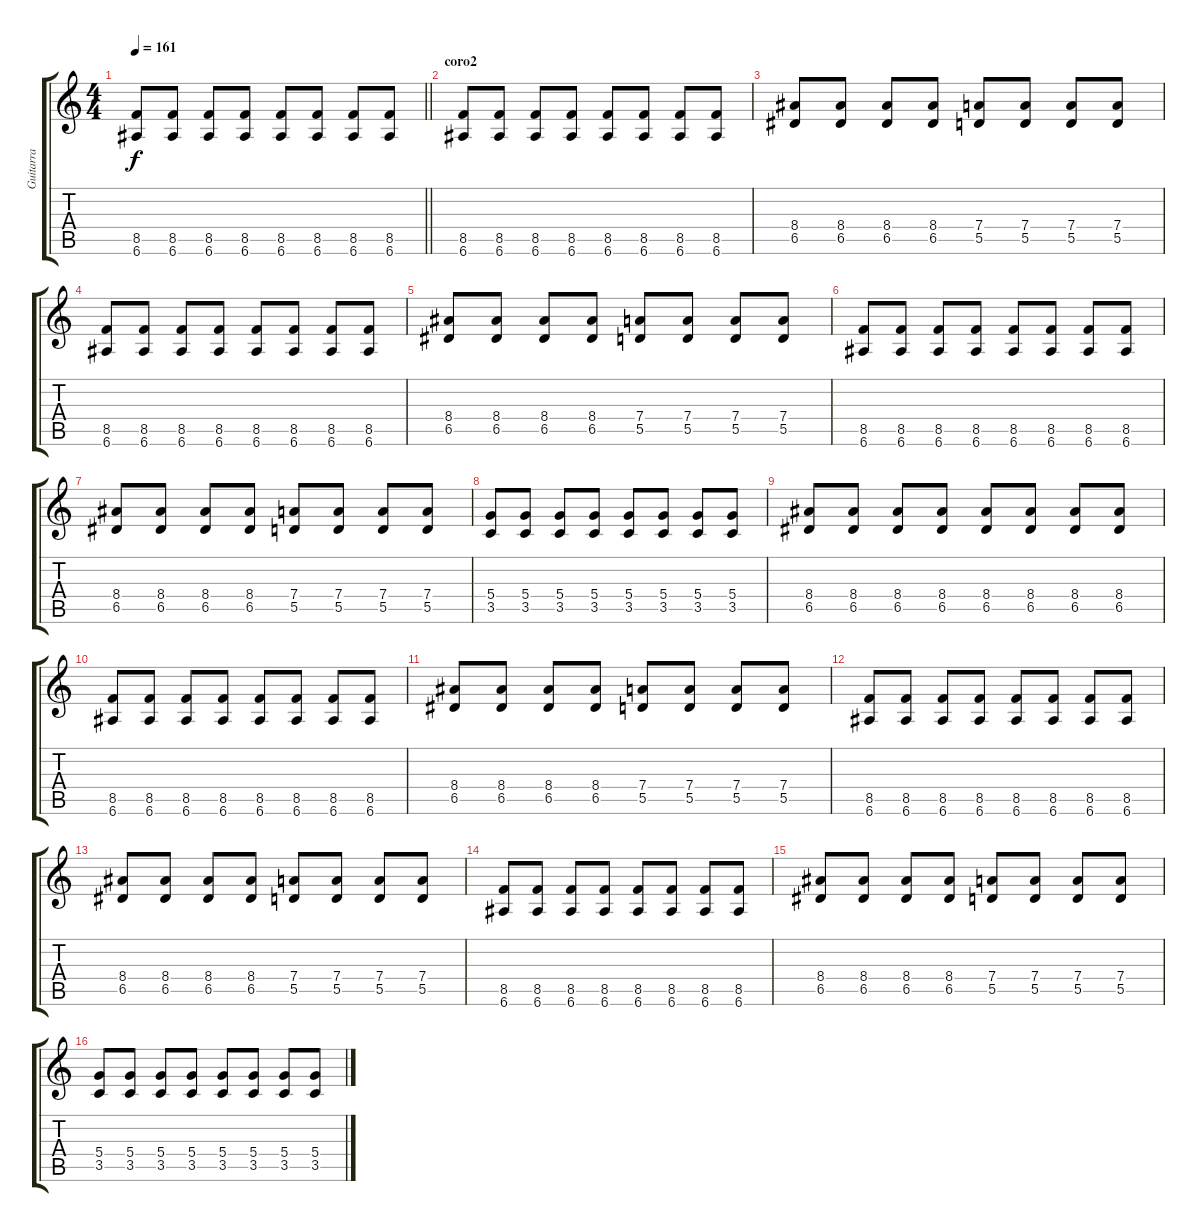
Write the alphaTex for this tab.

\track ("Guitarra" "Guitarra") {instrument distortionguitar}
\staff {score tabs}
\tuning (E4 B3 G3 D3 A2 E2) {hide}
\ts (4 4)
\tempo 161
\clef g2
\barLineRight lightlight
\ks c
(8.5 6.6).8{dy f} (8.5 6.6).8 (8.5 6.6).8 (8.5 6.6).8 (8.5 6.6).8 (8.5 6.6).8 (8.5 6.6).8 (8.5 6.6).8 |
\section ("" "coro2")
(8.5 6.6).8 (8.5 6.6).8 (8.5 6.6).8 (8.5 6.6).8 (8.5 6.6).8 (8.5 6.6).8 (8.5 6.6).8 (8.5 6.6).8 |
(8.4 6.5).8 (8.4 6.5).8 (8.4 6.5).8 (8.4 6.5).8 (7.4 5.5).8 (7.4 5.5).8 (7.4 5.5).8 (7.4 5.5).8 |
(8.5 6.6).8 (8.5 6.6).8 (8.5 6.6).8 (8.5 6.6).8 (8.5 6.6).8 (8.5 6.6).8 (8.5 6.6).8 (8.5 6.6).8 |
(8.4 6.5).8 (8.4 6.5).8 (8.4 6.5).8 (8.4 6.5).8 (7.4 5.5).8 (7.4 5.5).8 (7.4 5.5).8 (7.4 5.5).8 |
(8.5 6.6).8 (8.5 6.6).8 (8.5 6.6).8 (8.5 6.6).8 (8.5 6.6).8 (8.5 6.6).8 (8.5 6.6).8 (8.5 6.6).8 |
(8.4 6.5).8 (8.4 6.5).8 (8.4 6.5).8 (8.4 6.5).8 (7.4 5.5).8 (7.4 5.5).8 (7.4 5.5).8 (7.4 5.5).8 |
(5.4 3.5).8 (5.4 3.5).8 (5.4 3.5).8 (5.4 3.5).8 (5.4 3.5).8 (5.4 3.5).8 (5.4 3.5).8 (5.4 3.5).8 |
(8.4 6.5).8 (8.4 6.5).8 (8.4 6.5).8 (8.4 6.5).8 (8.4 6.5).8 (8.4 6.5).8 (8.4 6.5).8 (8.4 6.5).8 |
(8.5 6.6).8 (8.5 6.6).8 (8.5 6.6).8 (8.5 6.6).8 (8.5 6.6).8 (8.5 6.6).8 (8.5 6.6).8 (8.5 6.6).8 |
(8.4 6.5).8 (8.4 6.5).8 (8.4 6.5).8 (8.4 6.5).8 (7.4 5.5).8 (7.4 5.5).8 (7.4 5.5).8 (7.4 5.5).8 |
(8.5 6.6).8 (8.5 6.6).8 (8.5 6.6).8 (8.5 6.6).8 (8.5 6.6).8 (8.5 6.6).8 (8.5 6.6).8 (8.5 6.6).8 |
(8.4 6.5).8 (8.4 6.5).8 (8.4 6.5).8 (8.4 6.5).8 (7.4 5.5).8 (7.4 5.5).8 (7.4 5.5).8 (7.4 5.5).8 |
(8.5 6.6).8 (8.5 6.6).8 (8.5 6.6).8 (8.5 6.6).8 (8.5 6.6).8 (8.5 6.6).8 (8.5 6.6).8 (8.5 6.6).8 |
(8.4 6.5).8 (8.4 6.5).8 (8.4 6.5).8 (8.4 6.5).8 (7.4 5.5).8 (7.4 5.5).8 (7.4 5.5).8 (7.4 5.5).8 |
(5.4 3.5).8 (5.4 3.5).8 (5.4 3.5).8 (5.4 3.5).8 (5.4 3.5).8 (5.4 3.5).8 (5.4 3.5).8 (5.4 3.5).8
